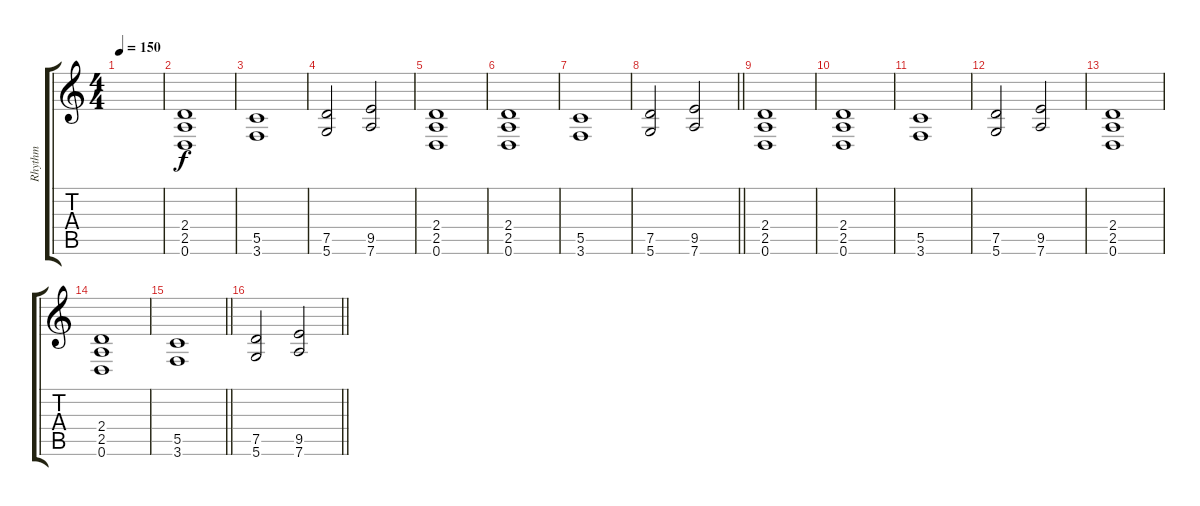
\track ("Rhythm" "Rhythm") {instrument distortionguitar}
\staff {score tabs}
\tuning (D4 A3 F3 C3 G2 D2) {hide}
\ts (4 4)
\tempo 150
\clef g2
\ks c
|
(2.4 2.5 0.6).1 |
(5.5 3.6).1 |
(7.5 5.6).2 (9.5 7.6).2 |
(2.4 2.5 0.6).1 |
(2.4 2.5 0.6).1 |
(5.5 3.6).1 |
\barLineRight lightlight
(7.5 5.6).2 (9.5 7.6).2 |
\section ("" "")
(2.4 2.5 0.6).1 |
(2.4 2.5 0.6).1 |
(5.5 3.6).1 |
(7.5 5.6).2 (9.5 7.6).2 |
(2.4 2.5 0.6).1 |
(2.4 2.5 0.6).1 |
\barLineRight lightlight
(5.5 3.6).1 |
\barLineRight lightlight
(7.5 5.6).2 (9.5 7.6).2
